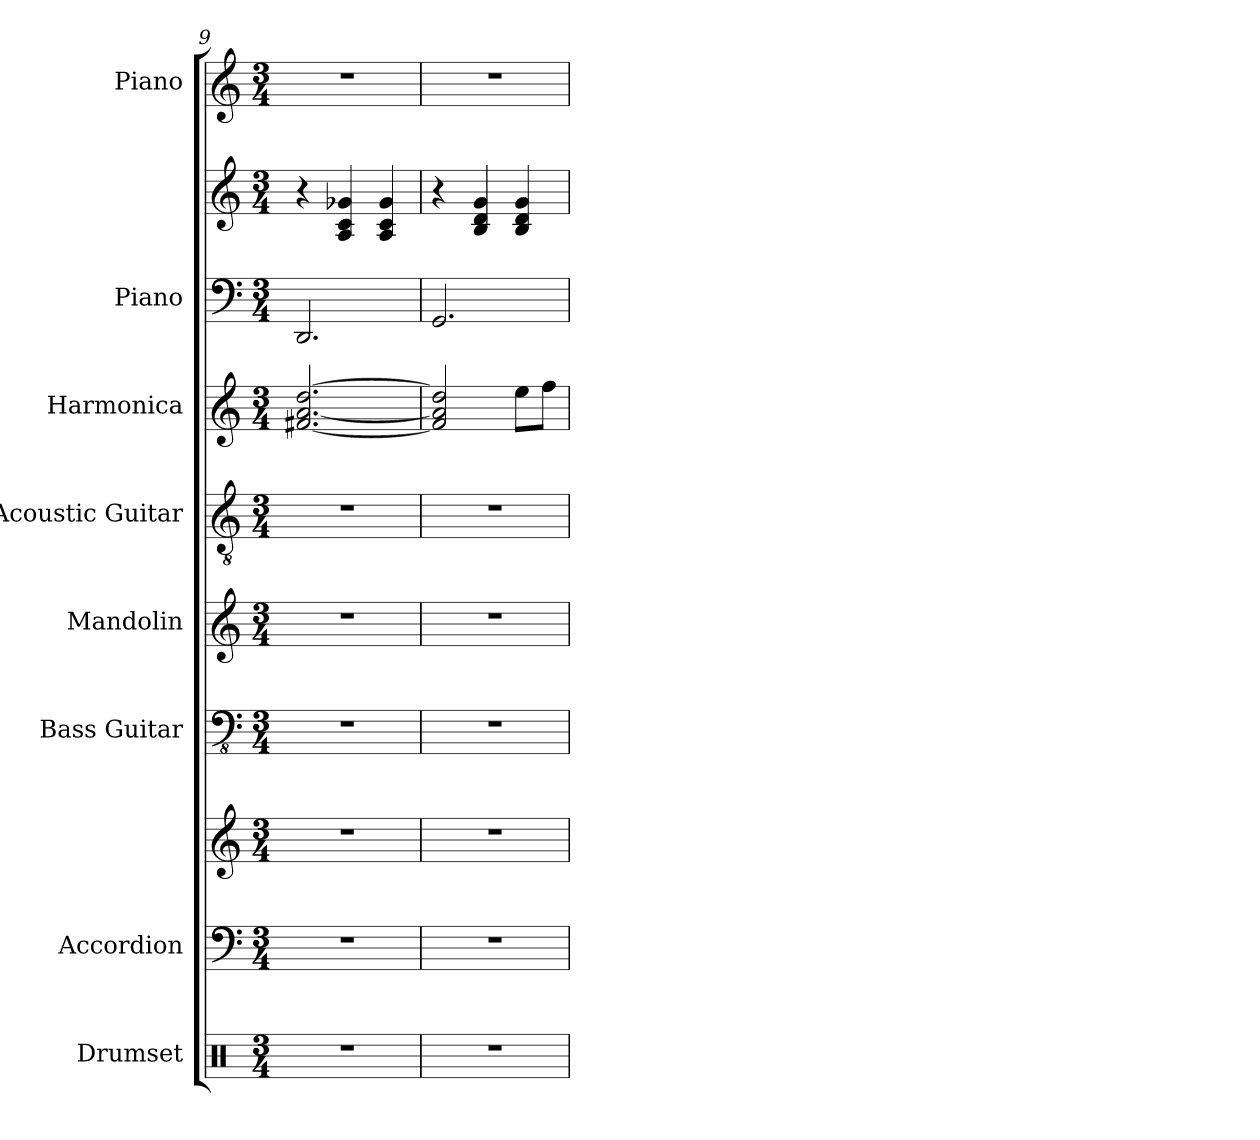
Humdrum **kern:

**kern	**kern	**kern	**kern	**kern	**kern	**kern	**kern	**kern	**kern
*part8	*part7	*part7	*part6	*part5	*part4	*part3	*part2	*part2	*part1
*staff10	*staff9	*staff8	*staff7	*staff6	*staff5	*staff4	*staff3	*staff2	*staff1
*I"Drumset	*I"Accordion	*	*I"Bass Guitar	*I"Mandolin	*I"Acoustic Guitar	*I"Harmonica	*I"Piano	*	*I"Piano
*I'Drs.	*I'Acc.	*	*I'B. Guit.	*I'Mdn.	*I'Guit.	*I'Harm.	*I'Pno.	*	*I'Pno.
*clefX	*clefF4	*clefG2	*clefFv4	*clefG2	*clefGv2	*clefG2	*clefF4	*clefG2	*clefG2
*k[]	*k[]	*k[]	*k[]	*k[]	*k[]	*k[]	*k[]	*k[]	*k[]
*M3/4	*M3/4	*M3/4	*M3/4	*M3/4	*M3/4	*M3/4	*M3/4	*M3/4	*M3/4
=9	=9	=9	=9	=9	=9	=9	=9	=9	=9
2.r	2.r	2.r	2.r	2.r	2.r	[2.f#X/ [2.a/ [2.dd/	2.DD/	4r	2.r
.	.	.	.	.	.	.	.	4A/ 4c/ 4g-X/	.
.	.	.	.	.	.	.	.	4A/ 4c/ 4g-/	.
=10	=10	=10	=10	=10	=10	=10	=10	=10	=10
2.r	2.r	2.r	2.r	2.r	2.r	2f#/] 2a/] 2dd/]	2.GG/	4r	2.r
.	.	.	.	.	.	.	.	4B/ 4d/ 4g/	.
.	.	.	.	.	.	8ee\L	.	4B/ 4d/ 4g/	.
.	.	.	.	.	.	8ff\J	.	.	.
=	=	=	=	=	=	=	=	=	=
*-	*-	*-	*-	*-	*-	*-	*-	*-	*-
